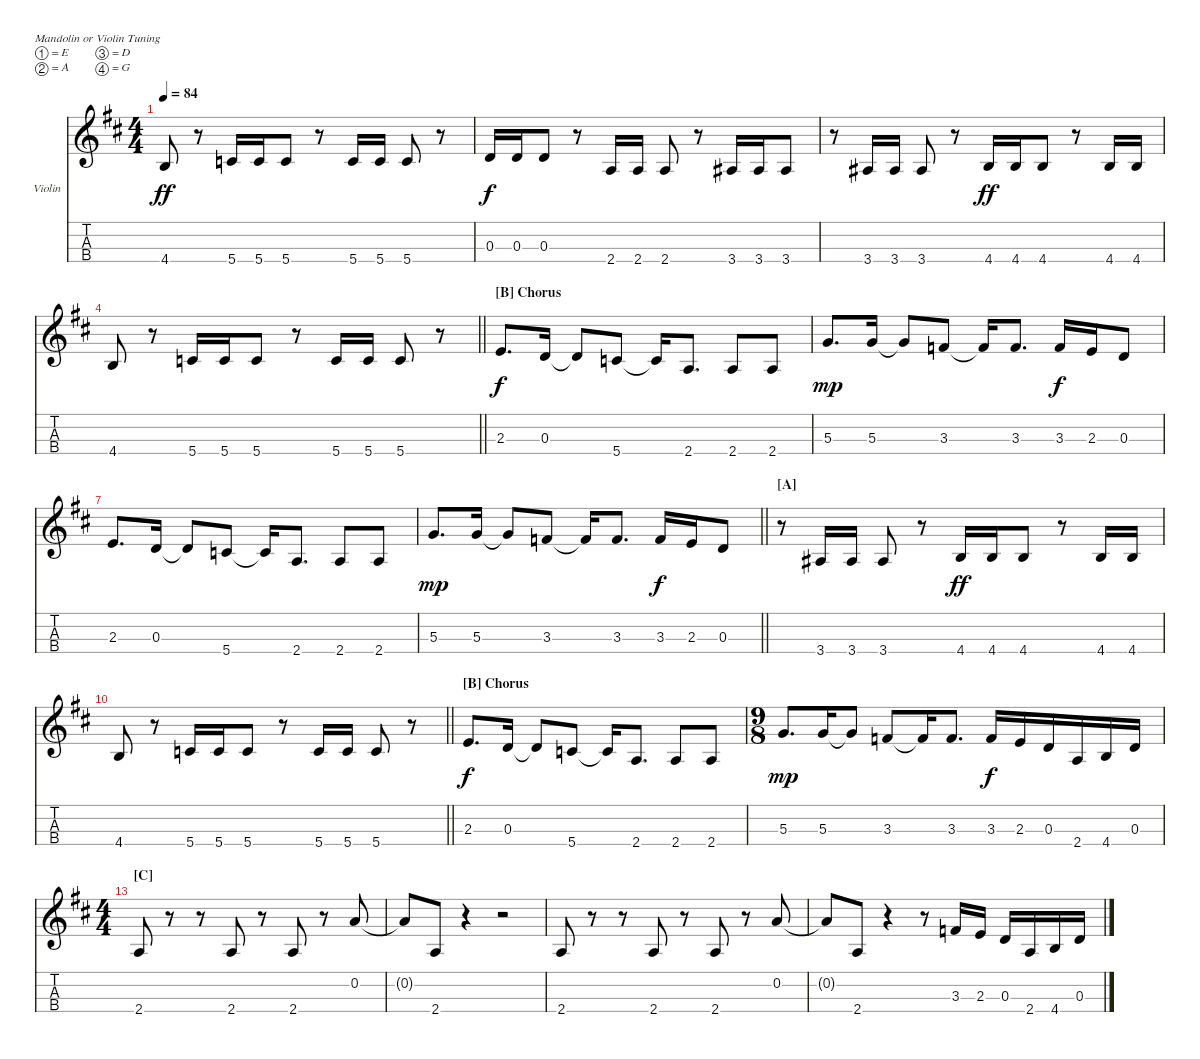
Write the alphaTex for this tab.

\bracketExtendMode nobrackets
\firstSystemTrackNameOrientation horizontal
\otherSystemsTrackNameOrientation horizontal
\defaultBarNumberDisplay FirstOfSystem
\track ("Violin" "Violin") {instrument violin}
\staff {score tabs}
\tuning (E5 A4 D4 G3)
\ts (4 4)
\tempo 84
\clef g2
\scale
0.235639
\ks d
4.4.8{dy ff} r.8 5.4.16 5.4.16 5.4.8 r.8 5.4.16 5.4.16 5.4.8 r.8 |
\scale
0.263775 0.3.16{dy f} 0.3.16 0.3.8 r.8 2.4.16 2.4.16 2.4.8 r.8 3.4.16 3.4.16 3.4.8 |
\scale
0.264947 r.8 3.4.16 3.4.16 3.4.8 r.8 4.4.16{dy ff} 4.4.16 4.4.8 r.8 4.4.16 4.4.16 |
\scale
0.235639
\barLineRight lightlight
4.4.8 r.8 5.4.16 5.4.16 5.4.8 r.8 5.4.16 5.4.16 5.4.8 r.8 |
\section ("B" "Chorus")
\scale
0.247368 2.3.8{d dy f} 0.3.16 0.3{t}.8 5.4.8 5.4{t}.16 2.4.8{d} 2.4.8 2.4.8 |
\scale
0.252632 5.3.8{d dy mp} 5.3.16 5.3{t}.8 3.3.8 3.3{t}.16 3.3.8{d} 3.3.16{dy f} 2.3.16 0.3.8 |
\scale
0.247368 2.3.8{d} 0.3.16 0.3{t}.8 5.4.8 5.4{t}.16 2.4.8{d} 2.4.8 2.4.8 |
\scale
0.252632
\barLineRight lightlight
5.3.8{d dy mp} 5.3.16 5.3{t}.8 3.3.8 3.3{t}.16 3.3.8{d} 3.3.16{dy f} 2.3.16 0.3.8 |
\section ("A" "")
\scale
0.25977 r.8 3.4.16 3.4.16 3.4.8 r.8 4.4.16{dy ff} 4.4.16 4.4.8 r.8 4.4.16 4.4.16 |
\scale
0.231034
\barLineRight lightlight
4.4.8 r.8 5.4.16 5.4.16 5.4.8 r.8 5.4.16 5.4.16 5.4.8 r.8 |
\section ("B" "Chorus")
\scale
0.216092 2.3.8{d dy f} 0.3.16 0.3{t}.8 5.4.8 5.4{t}.16 2.4.8{d} 2.4.8 2.4.8 |
\ts (9 8)
\beaming (8 3 3 3)
\scale
0.293103 5.3.8{d dy mp} 5.3.16 5.3{t}.8 3.3.8 3.3{t}.16 3.3.8{d} 3.3.16{dy f} 2.3.16 0.3.16 2.4.16 4.4.16 0.3.16 |
\ts (4 4)
\beaming (8 2 2 2 2)
\section ("C" "")
\scale
0.278366 2.4.8 r.8 r.8 2.4.8 r.8 2.4.8 r.8 0.2.8 |
\scale
0.175492 0.2{t}.8 2.4.8 r.4 r.2 |
\scale
0.242057 2.4.8 r.8 r.8 2.4.8 r.8 2.4.8 r.8 0.2.8 |
\scale
0.304085 0.2{t}.8 2.4.8 r.4 r.8 3.3.16 2.3.16 0.3.16 2.4.16 4.4.16 0.3.16
